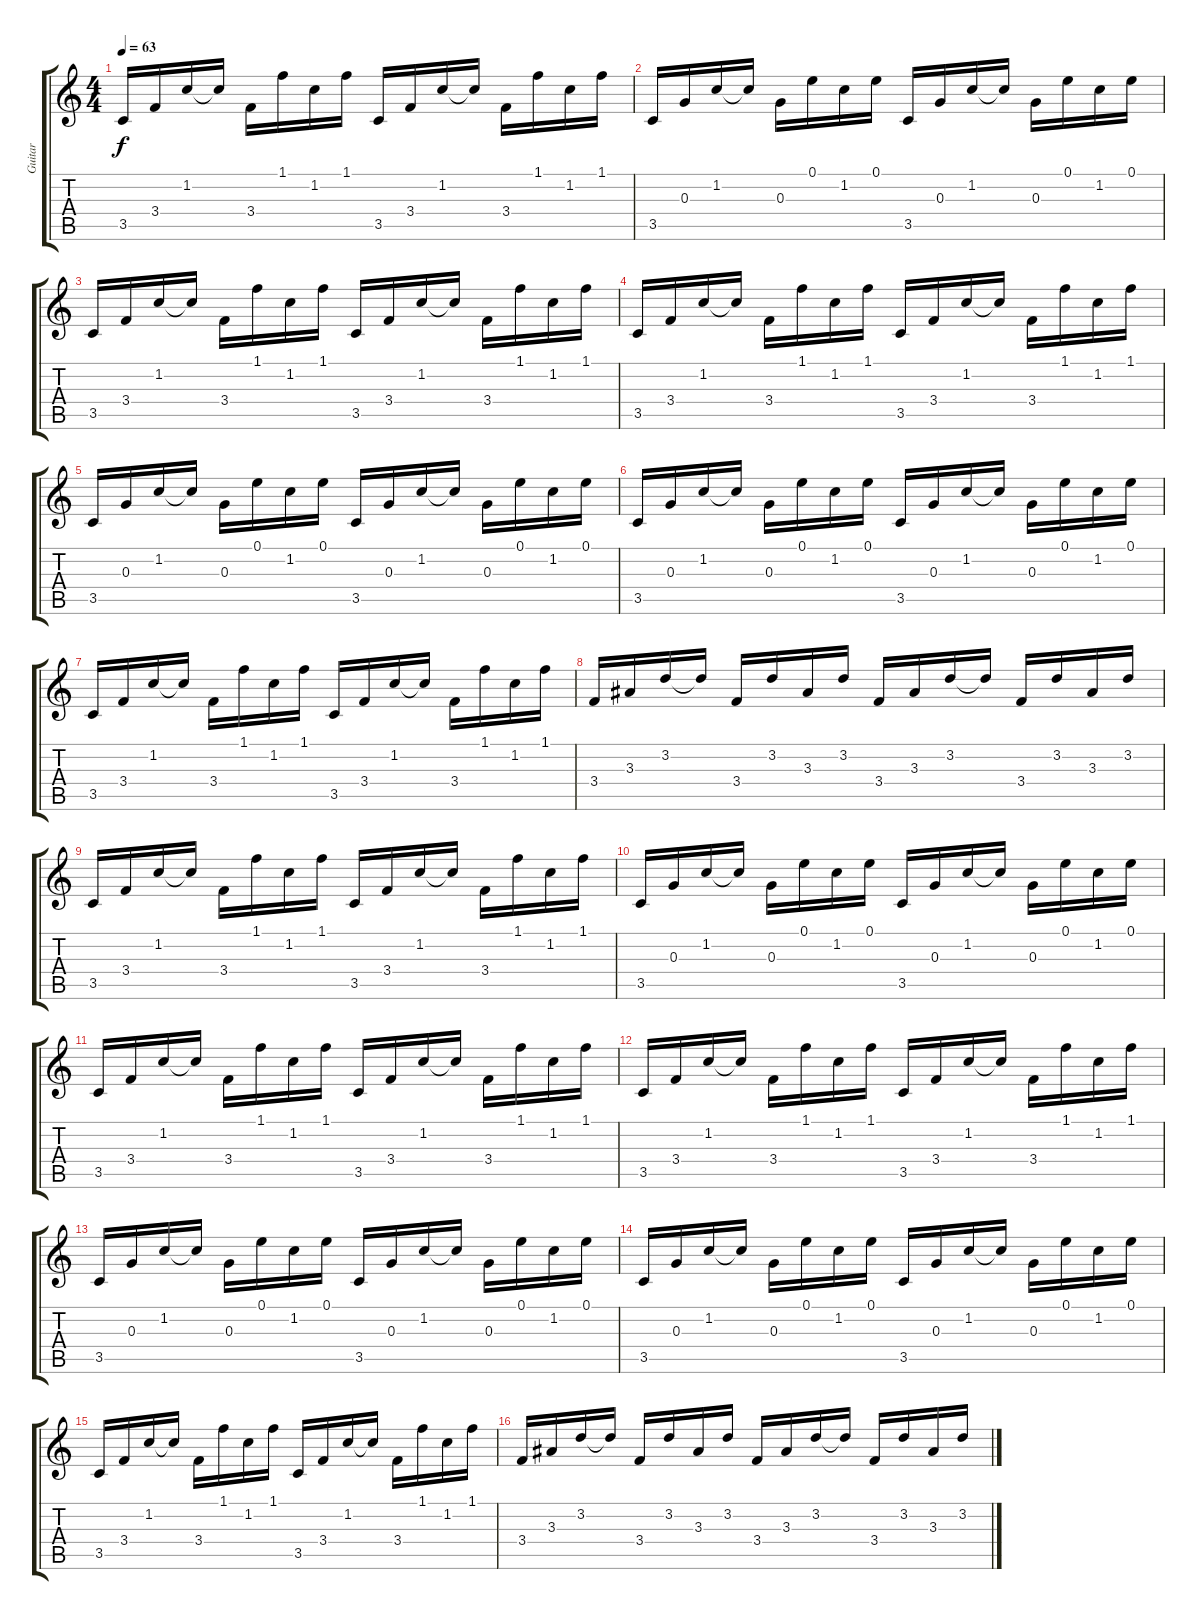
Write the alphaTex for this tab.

\track ("Guitar" "Guitar") {instrument acousticguitarnylon}
\staff {score tabs}
\tuning (E4 B3 G3 D3 A2 E2) {hide}
\ts (4 4)
\tempo 63
\clef g2
\ks c
3.5.16{dy f} 3.4.16 1.2.16 1.2{t}.16 3.4.16 1.1.16 1.2.16 1.1.16 3.5.16 3.4.16 1.2.16 1.2{t}.16 3.4.16 1.1.16 1.2.16 1.1.16 |
3.5.16 0.3.16 1.2.16 1.2{t}.16 0.3.16 0.1.16 1.2.16 0.1.16 3.5.16 0.3.16 1.2.16 1.2{t}.16 0.3.16 0.1.16 1.2.16 0.1.16 |
3.5.16 3.4.16 1.2.16 1.2{t}.16 3.4.16 1.1.16 1.2.16 1.1.16 3.5.16 3.4.16 1.2.16 1.2{t}.16 3.4.16 1.1.16 1.2.16 1.1.16 |
3.5.16 3.4.16 1.2.16 1.2{t}.16 3.4.16 1.1.16 1.2.16 1.1.16 3.5.16 3.4.16 1.2.16 1.2{t}.16 3.4.16 1.1.16 1.2.16 1.1.16 |
3.5.16 0.3.16 1.2.16 1.2{t}.16 0.3.16 0.1.16 1.2.16 0.1.16 3.5.16 0.3.16 1.2.16 1.2{t}.16 0.3.16 0.1.16 1.2.16 0.1.16 |
3.5.16 0.3.16 1.2.16 1.2{t}.16 0.3.16 0.1.16 1.2.16 0.1.16 3.5.16 0.3.16 1.2.16 1.2{t}.16 0.3.16 0.1.16 1.2.16 0.1.16 |
3.5.16 3.4.16 1.2.16 1.2{t}.16 3.4.16 1.1.16 1.2.16 1.1.16 3.5.16 3.4.16 1.2.16 1.2{t}.16 3.4.16 1.1.16 1.2.16 1.1.16 |
3.4.16 3.3.16 3.2.16 3.2{t}.16 3.4.16 3.2.16 3.3.16 3.2.16 3.4.16 3.3.16 3.2.16 3.2{t}.16 3.4.16 3.2.16 3.3.16 3.2.16 |
3.5.16 3.4.16 1.2.16 1.2{t}.16 3.4.16 1.1.16 1.2.16 1.1.16 3.5.16 3.4.16 1.2.16 1.2{t}.16 3.4.16 1.1.16 1.2.16 1.1.16 |
3.5.16 0.3.16 1.2.16 1.2{t}.16 0.3.16 0.1.16 1.2.16 0.1.16 3.5.16 0.3.16 1.2.16 1.2{t}.16 0.3.16 0.1.16 1.2.16 0.1.16 |
3.5.16 3.4.16 1.2.16 1.2{t}.16 3.4.16 1.1.16 1.2.16 1.1.16 3.5.16 3.4.16 1.2.16 1.2{t}.16 3.4.16 1.1.16 1.2.16 1.1.16 |
3.5.16 3.4.16 1.2.16 1.2{t}.16 3.4.16 1.1.16 1.2.16 1.1.16 3.5.16 3.4.16 1.2.16 1.2{t}.16 3.4.16 1.1.16 1.2.16 1.1.16 |
3.5.16 0.3.16 1.2.16 1.2{t}.16 0.3.16 0.1.16 1.2.16 0.1.16 3.5.16 0.3.16 1.2.16 1.2{t}.16 0.3.16 0.1.16 1.2.16 0.1.16 |
3.5.16 0.3.16 1.2.16 1.2{t}.16 0.3.16 0.1.16 1.2.16 0.1.16 3.5.16 0.3.16 1.2.16 1.2{t}.16 0.3.16 0.1.16 1.2.16 0.1.16 |
3.5.16 3.4.16 1.2.16 1.2{t}.16 3.4.16 1.1.16 1.2.16 1.1.16 3.5.16 3.4.16 1.2.16 1.2{t}.16 3.4.16 1.1.16 1.2.16 1.1.16 |
3.4.16 3.3.16 3.2.16 3.2{t}.16 3.4.16 3.2.16 3.3.16 3.2.16 3.4.16 3.3.16 3.2.16 3.2{t}.16 3.4.16 3.2.16 3.3.16 3.2.16
